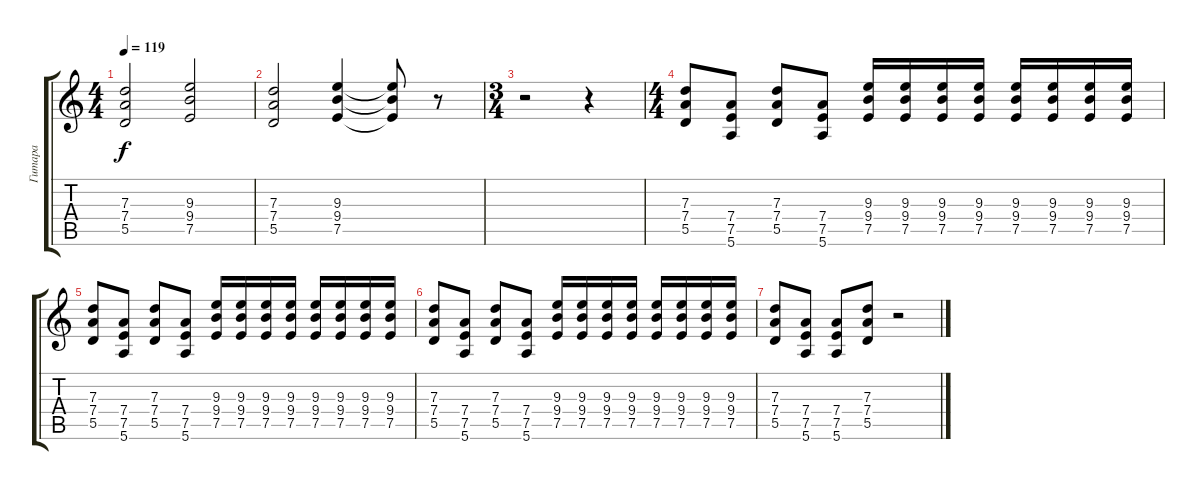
\track ("Гитара" "Гитара") {instrument distortionguitar}
\staff {score tabs}
\tuning (E4 B3 G3 D3 A2 E2) {hide}
\ts (4 4)
\tempo 119
\clef g2
\ks c
(7.3 7.4 5.5).2{dy f} (9.3 9.4 7.5).2 |
(7.3 7.4 5.5).2 (9.3 9.4 7.5).4 (9.3{t} 9.4{t} 7.5{t}).8 r.8 |
\ts (3 4)
r.2 r.4 |
\ts (4 4)
(7.3 7.4 5.5).8 (7.4 7.5 5.6).8 (7.3 7.4 5.5).8 (7.4 7.5 5.6).8 (9.3 9.4 7.5).16 (9.3 9.4 7.5).16 (9.3 9.4 7.5).16 (9.3 9.4 7.5).16 (9.3 9.4 7.5).16 (9.3 9.4 7.5).16 (9.3 9.4 7.5).16 (9.3 9.4 7.5).16 |
(7.3 7.4 5.5).8 (7.4 7.5 5.6).8 (7.3 7.4 5.5).8 (7.4 7.5 5.6).8 (9.3 9.4 7.5).16 (9.3 9.4 7.5).16 (9.3 9.4 7.5).16 (9.3 9.4 7.5).16 (9.3 9.4 7.5).16 (9.3 9.4 7.5).16 (9.3 9.4 7.5).16 (9.3 9.4 7.5).16 |
(7.3 7.4 5.5).8 (7.4 7.5 5.6).8 (7.3 7.4 5.5).8 (7.4 7.5 5.6).8 (9.3 9.4 7.5).16 (9.3 9.4 7.5).16 (9.3 9.4 7.5).16 (9.3 9.4 7.5).16 (9.3 9.4 7.5).16 (9.3 9.4 7.5).16 (9.3 9.4 7.5).16 (9.3 9.4 7.5).16 |
(7.3 7.4 5.5).8 (7.4 7.5 5.6).8 (7.4 7.5 5.6).8 (7.3 7.4 5.5).8 r.2
